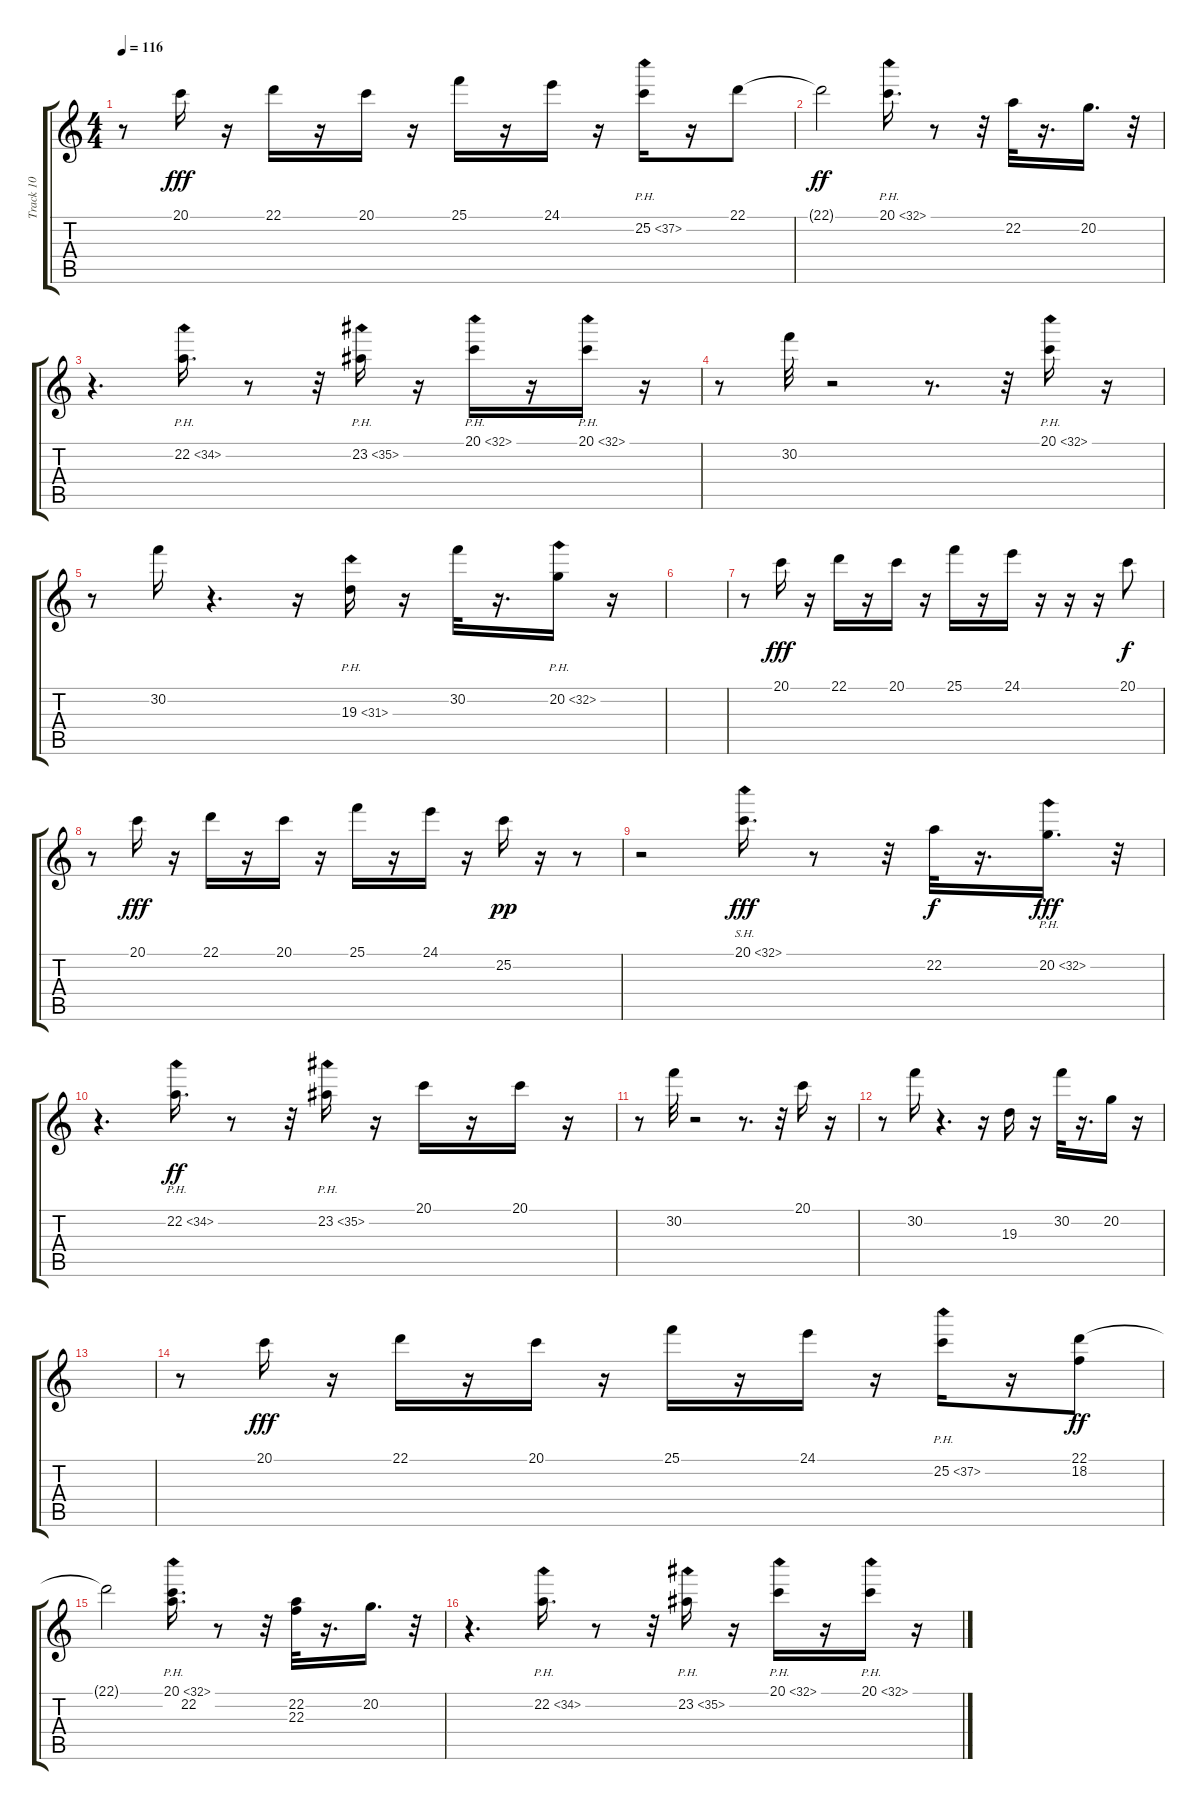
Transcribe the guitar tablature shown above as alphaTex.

\track ("Track 10" "Track 10") {instrument fx7echoes}
\staff {score tabs}
\tuning (E4 B3 G3 D3 A2 E2) {hide}
\ts (4 4)
\tempo 116
\clef g2
\ks c
r.8{dy ff instrument fx7echoes} 20.1.16{dy fff} r.16 22.1.16 r.16 20.1.16 r.16 25.1.16 r.16 24.1.16 r.16 25.2{ph 12}.16 r.16 22.1.8 |
22.1{t}.2{dy ff} 20.1{ph 12}.16{d} r.8 r.32 22.2.32 r.16{d} 20.2.16{d} r.32 |
r.4{d} 22.2{ph 12}.16{d} r.8 r.32 23.2{ph 12}.16 r.16 20.1{ph 12}.16 r.16 20.1{ph 12}.16 r.16 |
r.8 30.2.32 r.2 r.8{d} r.32 20.1{ph 12}.16 r.16 |
r.8 30.2.16 r.4{d} r.16 19.3{ph 12}.16 r.16 30.2.32 r.16{d} 20.2{ph 12}.16 r.16 |
|
r.8 20.1.16{dy fff} r.16 22.1.16 r.16 20.1.16 r.16 25.1.16 r.16 24.1.16 r.16 r.16 r.16 20.1.8{dy f} |
r.8{volume 9 instrument fx7echoes} 20.1.16{dy fff} r.16 22.1.16 r.16 20.1.16 r.16 25.1.16 r.16 24.1.16 r.16 25.2.16{dy pp} r.16 r.8 |
r.2 20.1{sh 12}.16{d dy fff} r.8 r.32 22.2.32{dy f} r.16{d} 20.2{ph 12}.16{d dy fff} r.32 |
r.4{d} 22.2{ph 12}.16{d dy ff} r.8 r.32 23.2{ph 12}.16 r.16 20.1.16 r.16 20.1.16 r.16 |
r.8 30.2.32 r.2 r.8{d} r.32 20.1.16 r.16 |
r.8 30.2.16 r.4{d} r.16 19.3.16 r.16 30.2.32 r.16{d} 20.2.16 r.16 |
|
r.8{instrument fx7echoes} 20.1.16{dy fff} r.16 22.1.16 r.16 20.1.16 r.16 25.1.16 r.16 24.1.16 r.16 25.2{ph 12}.16 r.16 (22.1 18.2).8{dy ff} |
22.1{t}.2 (20.1{ph 12} 22.2).16{d} r.8 r.32 (22.2 22.3).32 r.16{d} 20.2.16{d} r.32 |
r.4{d} 22.2{ph 12}.16{d} r.8 r.32 23.2{ph 12}.16 r.16 20.1{ph 12}.16 r.16 20.1{ph 12}.16 r.16
